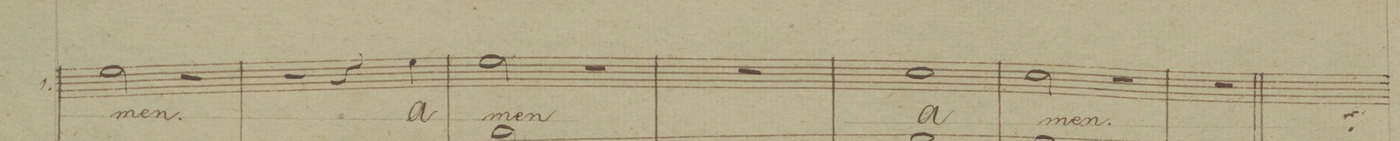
**kern	**text	**dynam
*I"Canto	*	*
*clefC1	*	*
*k[b-]	*	*
*met(c|)	*	*
*M2/2	*	*
2cc\	-men	.
2r	.	.
=106	=106	=106
2r	.	.
4r	.	.
4cc\	A-	.
=107	=107	=107
2cc\	-men	.
2r	.	.
=108	=108	=108
1r	.	.
=109	=109	=109
1a	A-	.
=110	=110	=110
2a\	-men.	.
2r	.	.
=111	=111	=111
1r	.	.
==	==	==
*-	*-	*-
